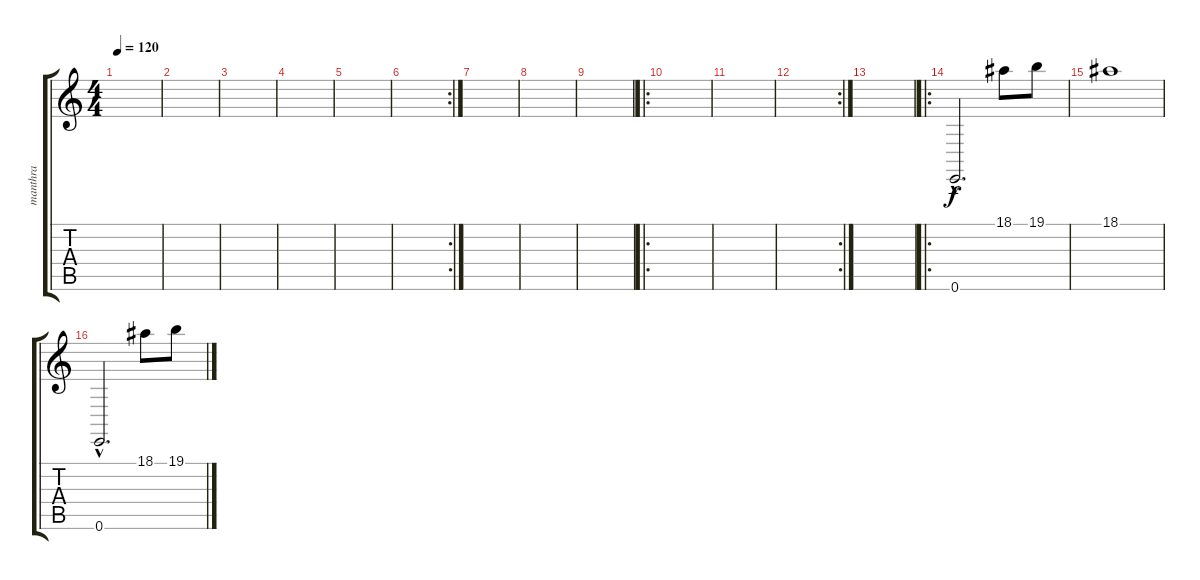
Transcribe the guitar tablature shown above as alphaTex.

\track ("manthra" "manthra") {instrument acousticgrandpiano}
\staff {score tabs}
\tuning (E4 B3 G3 D3 A2 E2) {hide}
\ts (4 4)
\tempo 120
\clef g2
\ks c
|
|
|
|
|
\rc 2
|
|
|
|
\ro
|
|
\rc 2
|
|
\ro
0.6{hac}.2{d} 18.1.8 19.1.8 |
18.1.1 |
0.6{hac}.2{d} 18.1.8 19.1.8
